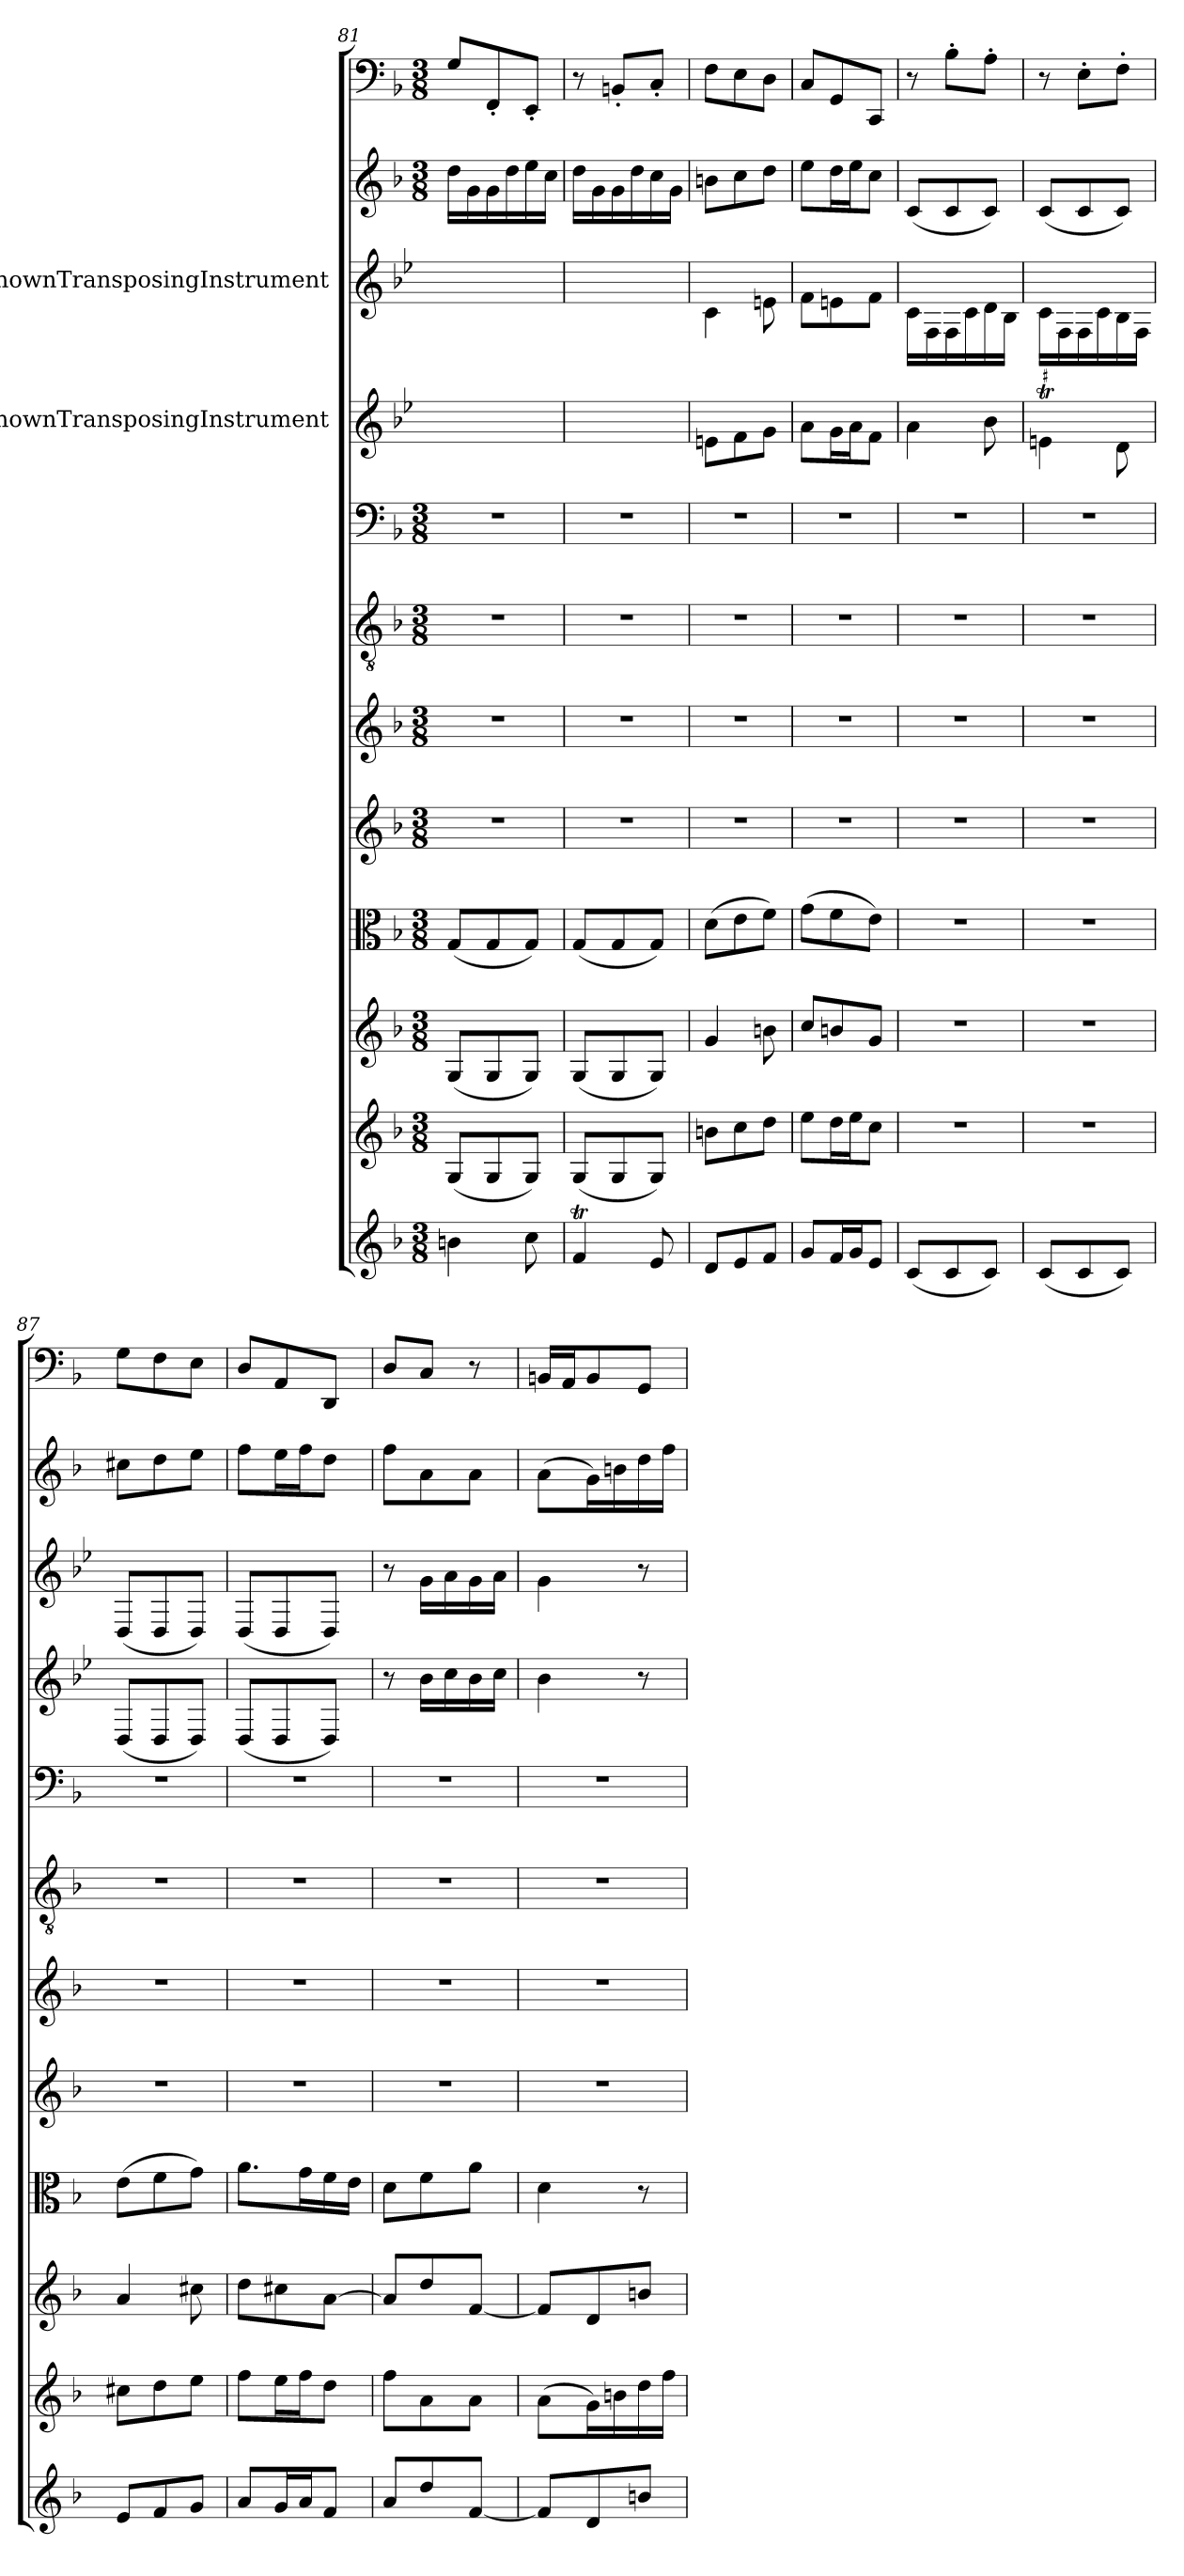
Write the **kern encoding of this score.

**kern	**kern	**kern	**kern	**kern	**kern	**kern	**kern	**kern	**kern	**kern	**kern
*part12	*part11	*part10	*part9	*part8	*part7	*part6	*part5	*part4	*part3	*part2	*part1
*staff12	*staff11	*staff10	*staff9	*staff8	*staff7	*staff6	*staff5	*staff4	*staff3	*staff2	*staff1
*	*	*	*	*	*	*	*	*I"UnknownTransposingInstrument	*I"UnknownTransposingInstrument	*	*
*clefG2	*clefG2	*clefG2	*clefC3	*clefG2	*clefG2	*clefGv2	*clefF4	*clefG2	*clefG2	*clefG2	*clefF4
*	*	*	*	*	*	*	*	*ITrd-4c-7	*ITrd-4c-7	*	*
*k[b-]	*k[b-]	*k[b-]	*k[b-]	*k[b-]	*k[b-]	*k[b-]	*k[b-]	*k[b-]	*k[b-]	*k[b-]	*k[b-]
*F:	*F:	*F:	*F:	*F:	*F:	*F:	*F:	*	*	*F:	*F:
*M3/8	*M3/8	*M3/8	*M3/8	*M3/8	*M3/8	*M3/8	*M3/8	*	*	*M3/8	*M3/8
=81	=81	=81	=81	=81	=81	=81	=81	=81	=81	=81	=81
4bn\	(8G/L	(8G/L	(8G/L	4.r	4.r	4.r	4.r	4.r	4.r	16dd\LL	8G/L
.	.	.	.	.	.	.	.	.	.	16g\	.
.	8G/	8G/	8G/	.	.	.	.	.	.	16g\	8FF'/
.	.	.	.	.	.	.	.	.	.	16dd\	.
8cc\	8G/J)	8G/J)	8G/J)	.	.	.	.	.	.	16ee\	8EE'/J
.	.	.	.	.	.	.	.	.	.	16cc\JJ	.
=82	=82	=82	=82	=82	=82	=82	=82	=82	=82	=82	=82
4fT/	(8G/L	(8G/L	(8G/L	4.r	4.r	4.r	4.r	4.r	4.r	16dd\LL	8r
.	.	.	.	.	.	.	.	.	.	16g\	.
.	8G/	8G/	8G/	.	.	.	.	.	.	16g\	8BBn'/L
.	.	.	.	.	.	.	.	.	.	16dd\	.
8e/	8G/J)	8G/J)	8G/J)	.	.	.	.	.	.	16cc\	8C'/J
.	.	.	.	.	.	.	.	.	.	16g\JJ	.
=83	=83	=83	=83	=83	=83	=83	=83	=83	=83	=83	=83
8d/L	8bn\L	4g/	(8d\L	4.r	4.r	4.r	4.r	8bn\L	4g\	8bn\L	8F\L
8e/	8cc\	.	8e\	.	.	.	.	8cc\	.	8cc\	8E\
8f/J	8dd\J	8bn\	8f\J)	.	.	.	.	8dd\J	8bn\	8dd\J	8D\J
=84	=84	=84	=84	=84	=84	=84	=84	=84	=84	=84	=84
8g/L	8ee\L	8cc/L	(8g\L	4.r	4.r	4.r	4.r	8ee\L	8cc\L	8ee\L	8C/L
16f/L	16dd\L	8bn/	8f\	.	.	.	.	16dd\L	8bn\	16dd\L	8GG/
16g/J	16ee\J	.	.	.	.	.	.	16ee\J	.	16ee\J	.
8e/J	8cc\J	8g/J	8e\J)	.	.	.	.	8cc\J	8cc\J	8cc\J	8CC/J
=85	=85	=85	=85	=85	=85	=85	=85	=85	=85	=85	=85
(8c/L	4.r	4.r	4.r	4.r	4.r	4.r	4.r	4ee\	16g\LL	(8c/L	8r
.	.	.	.	.	.	.	.	.	16c\	.	.
8c/	.	.	.	.	.	.	.	.	16c\	8c/	8B-'\L
.	.	.	.	.	.	.	.	.	16g\	.	.
8c/J)	.	.	.	.	.	.	.	8ff\	16a\	8c/J)	8A'\J
.	.	.	.	.	.	.	.	.	16f\JJ	.	.
=86	=86	=86	=86	=86	=86	=86	=86	=86	=86	=86	=86
!	!	!	!	!	!	!	!	!LO:TR:acc=#	!	!	!
(8c/L	4.r	4.r	4.r	4.r	4.r	4.r	4.r	4bnT\	16g\LL	(8c/L	8r
.	.	.	.	.	.	.	.	.	16c\	.	.
8c/	.	.	.	.	.	.	.	.	16c\	8c/	8E'\L
.	.	.	.	.	.	.	.	.	16g\	.	.
8c/J)	.	.	.	.	.	.	.	8a\	16f\	8c/J)	8F'\J
.	.	.	.	.	.	.	.	.	16c\JJ	.	.
=87	=87	=87	=87	=87	=87	=87	=87	=87	=87	=87	=87
8e/L	8cc#X\L	4a/	(8e\L	4.r	4.r	4.r	4.r	(8A/L	(8A/L	8cc#X\L	8G\L
8f/	8dd\	.	8f\	.	.	.	.	8A/	8A/	8dd\	8F\
8g/J	8ee\J	8cc#X\	8g\J)	.	.	.	.	8A/J)	8A/J)	8ee\J	8E\J
=88	=88	=88	=88	=88	=88	=88	=88	=88	=88	=88	=88
8a/L	8ff\L	8dd\L	8.a\L	4.r	4.r	4.r	4.r	(8A/L	(8A/L	8ff\L	8D/L
16g/L	16ee\L	8cc#X\	.	.	.	.	.	8A/	8A/	16ee\L	8AA/
16a/J	16ff\J	.	16g\L	.	.	.	.	.	.	16ff\J	.
8f/J	8dd\J	[8a\J	16f\	.	.	.	.	8A/J)	8A/J)	8dd\J	8DD/J
.	.	.	16e\JJ	.	.	.	.	.	.	.	.
=89	=89	=89	=89	=89	=89	=89	=89	=89	=89	=89	=89
8a/L	8ff\L	8a/L]	8d\L	4.r	4.r	4.r	4.r	8r	8r	8ff\L	8D/L
8dd/	8a\	8dd/	8f\	.	.	.	.	16ff\LL	16dd\LL	8a\	8C/J
.	.	.	.	.	.	.	.	16gg\	16ee\	.	.
[8f/J	8a\J	[8f/J	8a\J	.	.	.	.	16ff\	16dd\	8a\J	8r
.	.	.	.	.	.	.	.	16gg\JJ	16ee\JJ	.	.
=90	=90	=90	=90	=90	=90	=90	=90	=90	=90	=90	=90
8f/L]	(8a\L	8f/L]	4d\	4.r	4.r	4.r	4.r	4ff\	4dd\	(8a\L	16BBn/LL
.	.	.	.	.	.	.	.	.	.	.	16AA/J
8d/	16g\L)	8d/	.	.	.	.	.	.	.	16g\L)	8BB/
.	16bn\	.	.	.	.	.	.	.	.	16bn\	.
8bn/J	16dd\	8bn/J	8r	.	.	.	.	8r	8r	16dd\	8GG/J
.	16ff\JJ	.	.	.	.	.	.	.	.	16ff\JJ	.
=	=	=	=	=	=	=	=	=	=	=	=
*-	*-	*-	*-	*-	*-	*-	*-	*-	*-	*-	*-
